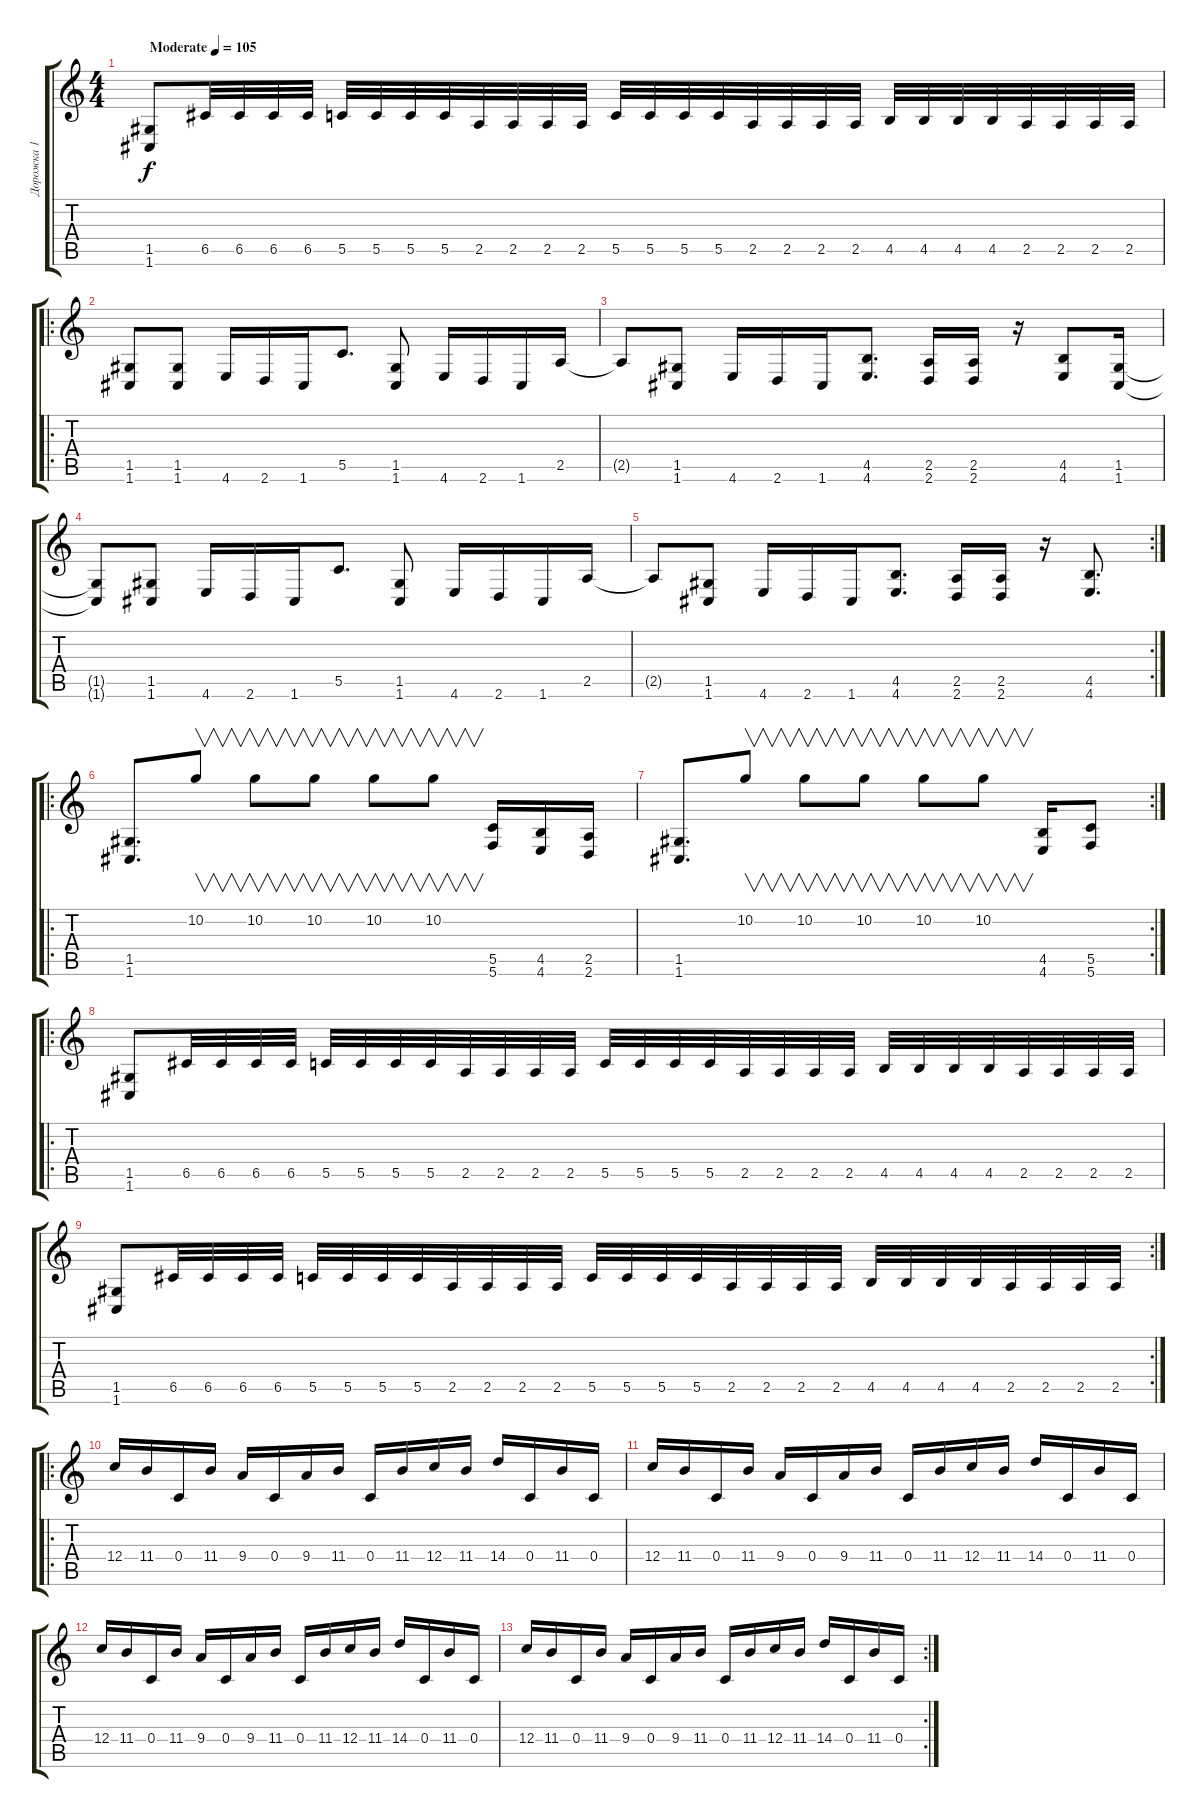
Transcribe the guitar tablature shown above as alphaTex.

\track ("Дорожка 1" "Дорожка 1") {instrument distortionguitar}
\staff {score tabs}
\tuning (D4 A3 F3 C3 G2 C2) {hide}
\ts (4 4)
\tempo (105 "Moderate")
\clef g2
\ks c
(1.5 1.6).8{dy f instrument distortionguitar} 6.5.32 6.5.32 6.5.32 6.5.32 5.5.32 5.5.32 5.5.32 5.5.32 2.5.32 2.5.32 2.5.32 2.5.32 5.5.32 5.5.32 5.5.32 5.5.32 2.5.32 2.5.32 2.5.32 2.5.32 4.5.32 4.5.32 4.5.32 4.5.32 2.5.32 2.5.32 2.5.32 2.5.32 |
\ro
(1.5 1.6).8 (1.5 1.6).8 4.6.16 2.6.16 1.6.16 5.5.8{d} (1.5 1.6).8 4.6.16 2.6.16 1.6.16 2.5.16 |
2.5{t}.8 (1.5 1.6).8 4.6.16 2.6.16 1.6.16 (4.5 4.6).8{d} (2.5 2.6).16 (2.5 2.6).16 r.16 (4.5 4.6).8 (1.5 1.6).16 |
(1.5{t} 1.6{t}).8 (1.5 1.6).8 4.6.16 2.6.16 1.6.16 5.5.8{d} (1.5 1.6).8 4.6.16 2.6.16 1.6.16 2.5.16 |
\rc 2
2.5{t}.8 (1.5 1.6).8 4.6.16 2.6.16 1.6.16 (4.5 4.6).8{d} (2.5 2.6).16 (2.5 2.6).16 r.16 (4.5 4.6).8{d} |
\ro
(1.5 1.6).8{d} 10.2.8{v} 10.2.8{v} 10.2.8{v} 10.2.8{v} 10.2.8{v} (5.5 5.6).16 (4.5 4.6).16 (2.5 2.6).16 |
\rc 2
(1.5 1.6).8{d} 10.2.8{v} 10.2.8{v} 10.2.8{v} 10.2.8{v} 10.2.8{v} (4.5 4.6).16 (5.5 5.6).8 |
\ro
(1.5 1.6).8 6.5.32 6.5.32 6.5.32 6.5.32 5.5.32 5.5.32 5.5.32 5.5.32 2.5.32 2.5.32 2.5.32 2.5.32 5.5.32 5.5.32 5.5.32 5.5.32 2.5.32 2.5.32 2.5.32 2.5.32 4.5.32 4.5.32 4.5.32 4.5.32 2.5.32 2.5.32 2.5.32 2.5.32 |
\rc 2
(1.5 1.6).8 6.5.32 6.5.32 6.5.32 6.5.32 5.5.32 5.5.32 5.5.32 5.5.32 2.5.32 2.5.32 2.5.32 2.5.32 5.5.32 5.5.32 5.5.32 5.5.32 2.5.32 2.5.32 2.5.32 2.5.32 4.5.32 4.5.32 4.5.32 4.5.32 2.5.32 2.5.32 2.5.32 2.5.32 |
\ro
12.4.16 11.4.16 0.4.16 11.4.16 9.4.16 0.4.16 9.4.16 11.4.16 0.4.16 11.4.16 12.4.16 11.4.16 14.4.16 0.4.16 11.4.16 0.4.16 |
12.4.16 11.4.16 0.4.16 11.4.16 9.4.16 0.4.16 9.4.16 11.4.16 0.4.16 11.4.16 12.4.16 11.4.16 14.4.16 0.4.16 11.4.16 0.4.16 |
12.4.16 11.4.16 0.4.16 11.4.16 9.4.16 0.4.16 9.4.16 11.4.16 0.4.16 11.4.16 12.4.16 11.4.16 14.4.16 0.4.16 11.4.16 0.4.16 |
\rc 2
12.4.16 11.4.16 0.4.16 11.4.16 9.4.16 0.4.16 9.4.16 11.4.16 0.4.16 11.4.16 12.4.16 11.4.16 14.4.16 0.4.16 11.4.16 0.4.16
